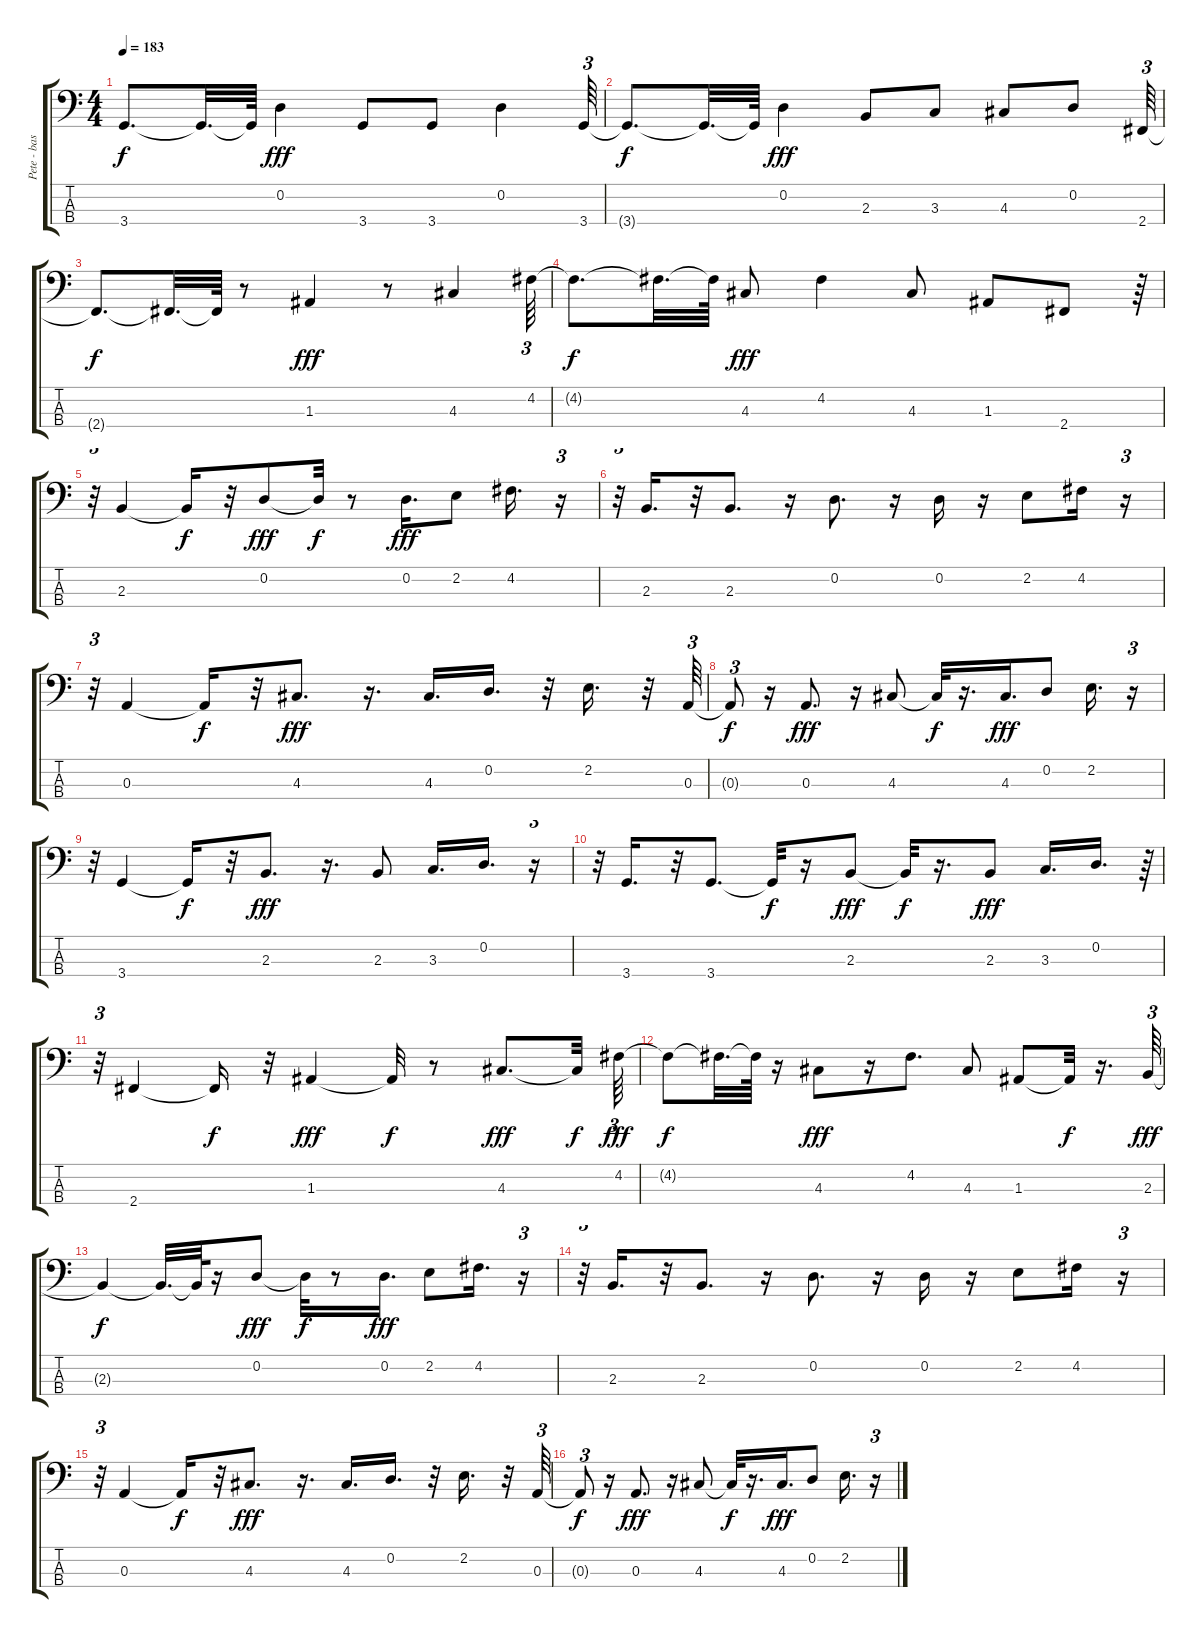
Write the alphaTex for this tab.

\track ("Pete - bass guitar" "Pete - bas") {instrument electricbassfinger}
\staff {score tabs}
\tuning (G2 D2 A1 E1) {hide}
\ts (4 4)
\tempo 183
\clef f4
\ks c
3.4{t}.8{d dy f} 3.4{t}.32{d} 3.4{t}.64 0.2.4{dy fff} 3.4.8 3.4.8 0.2.4 3.4.64{tu (3 2)} |
3.4{t}.8{d dy f} 3.4{t}.32{d} 3.4{t}.64 0.2.4{dy fff} 2.3.8 3.3.8 4.3.8 0.2.8 2.4.64{tu (3 2)} |
2.4{t}.8{d dy f} 2.4{t}.32{d} 2.4{t}.64 r.8 1.3.4{dy fff} r.8 4.3.4 4.2.64{tu (3 2)} |
4.2{t}.8{d dy f} 4.2{t}.32{d} 4.2{t}.64 4.3.8{dy fff} 4.2.4 4.3.8 1.3.8 2.4.8 r.64{tu (3 2)} |
r.32{tu (3 2)} 2.3.4 2.3{t}.16{dy f} r.32 0.2.8{dy fff} 0.2{t}.32{dy f} r.8 0.2.16{d dy fff} 2.2.8 4.2.16{d} r.16{tu (3 2)} |
r.32{tu (3 2)} 2.3.16{d} r.32 2.3.8{d} r.16 0.2.8{d} r.16 0.2.16 r.16 2.2.8 4.2.16 r.16{tu (3 2)} |
r.32{tu (3 2)} 0.3.4 0.3{t}.16{dy f} r.32 4.3.8{d dy fff} r.16{d} 4.3.16{d} 0.2.16{d} r.32 2.2.16{d} r.32 0.3.64{tu (3 2)} |
0.3{t}.8{tu (3 2) dy f} r.16 0.3.8{d dy fff} r.16 4.3.8 4.3{t}.32{dy f} r.16{d} 4.3.16{d dy fff} 0.2.8 2.2.16{d} r.16{tu (3 2)} |
r.32{tu (3 2)} 3.4.4 3.4{t}.16{dy f} r.32 2.3.8{d dy fff} r.16{d} 2.3.8 3.3.16{d} 0.2.16{d} r.16{tu (3 2)} |
r.32{tu (3 2)} 3.4.16{d} r.32 3.4.8{d} 3.4{t}.32{dy f} r.16 2.3.8{dy fff} 2.3{t}.32{dy f} r.16{d} 2.3.8{dy fff} 3.3.16{d} 0.2.16{d} r.64{tu (3 2)} |
r.32{tu (3 2)} 2.4.4 2.4{t}.16{dy f} r.32 1.3.4{dy fff} 1.3{t}.32{dy f} r.8 4.3.8{d dy fff} 4.3{t}.32{dy f} 4.2.64{tu (3 2) dy fff} |
4.2{t}.8{dy f} 4.2{t}.32{d} 4.2{t}.64 r.16 4.3.8{dy fff} r.16 4.2.8{d} 4.3.8 1.3.8 1.3{t}.32{dy f} r.16{d} 2.3.64{tu (3 2) dy fff} |
2.3{t}.4{dy f} 2.3{t}.32{d} 2.3{t}.64 r.16 0.2.8{dy fff} 0.2{t}.32{dy f} r.8 0.2.16{d dy fff} 2.2.8 4.2.16{d} r.16{tu (3 2)} |
r.32{tu (3 2)} 2.3.16{d} r.32 2.3.8{d} r.16 0.2.8{d} r.16 0.2.16 r.16 2.2.8 4.2.16 r.16{tu (3 2)} |
r.32{tu (3 2)} 0.3.4 0.3{t}.16{dy f} r.32 4.3.8{d dy fff} r.16{d} 4.3.16{d} 0.2.16{d} r.32 2.2.16{d} r.32 0.3.64{tu (3 2)} |
0.3{t}.8{tu (3 2) dy f} r.16 0.3.8{d dy fff} r.16 4.3.8 4.3{t}.32{dy f} r.16{d} 4.3.16{d dy fff} 0.2.8 2.2.16{d} r.16{tu (3 2)}
